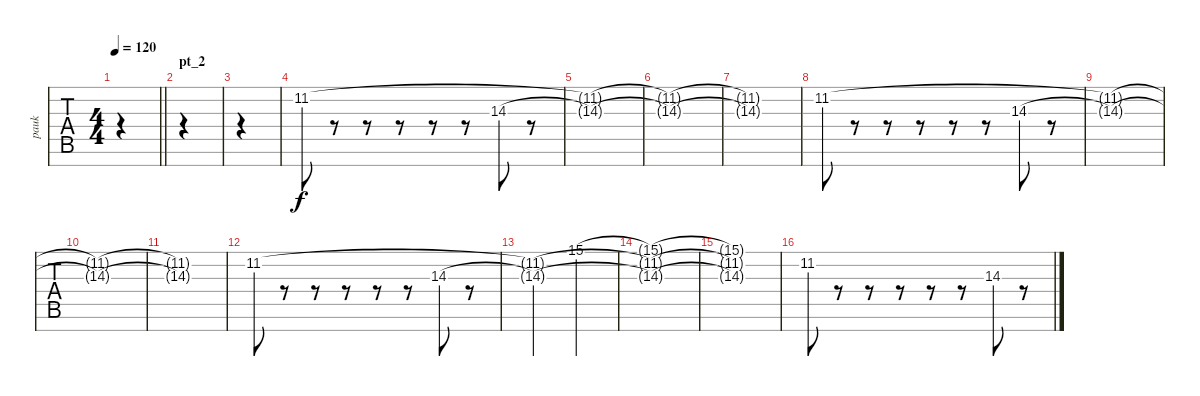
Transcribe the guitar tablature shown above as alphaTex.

\track ("pauk" "pauk") {instrument overdrivenguitar}
\staff {tabs}
\tuning (E4 B3 G3 D3 A2 E2 A1) {hide}
\ts (4 4)
\tempo 120
\clef f4
\barLineRight lightlight
\ks c
|
\section ("" "pt_2")
|
|
11.2.8 r.8 r.8 r.8 r.8 r.8 14.3.8 r.8 |
(11.2{t} 14.3{t}).1 |
(11.2{t} 14.3{t}).1 |
(11.2{t} 14.3{t}).1 |
11.2.8 r.8 r.8 r.8 r.8 r.8 14.3.8 r.8 |
(11.2{t} 14.3{t}).1 |
(11.2{t} 14.3{t}).1 |
(11.2{t} 14.3{t}).1 |
11.2.8 r.8 r.8 r.8 r.8 r.8 14.3.8 r.8 |
(11.2{t} 14.3{t}).2 15.1.2 |
(15.1{t} 11.2{t} 14.3{t}).1 |
(15.1{t} 11.2{t} 14.3{t}).1 |
11.2.8 r.8 r.8 r.8 r.8 r.8 14.3.8 r.8
